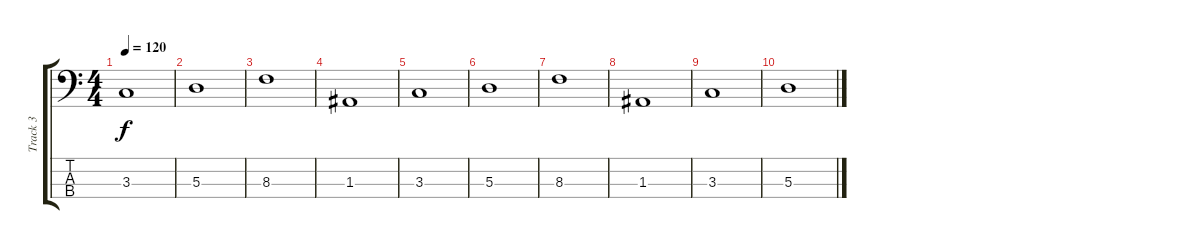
\track ("Track 3" "Track 3") {instrument electricbassfinger}
\staff {score tabs}
\tuning (G2 D2 A1 E1) {hide}
\ts (4 4)
\tempo 120
\clef f4
\ks c
3.3.1{dy f} |
5.3.1 |
8.3.1 |
1.3.1 |
3.3.1 |
5.3.1 |
8.3.1 |
1.3.1 |
3.3.1 |
5.3.1
